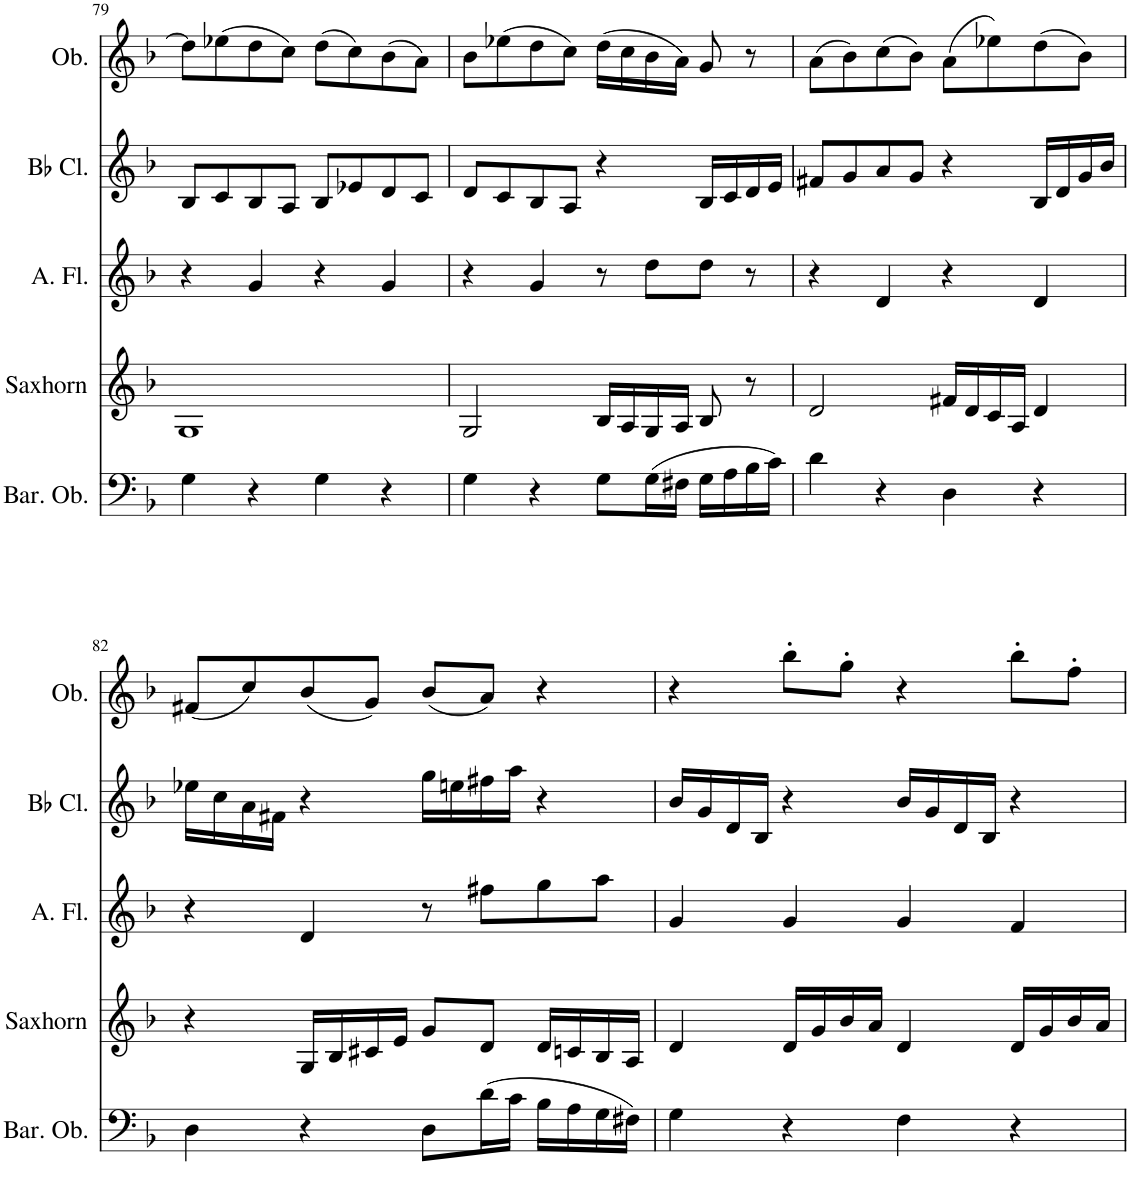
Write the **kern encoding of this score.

**kern	**kern	**kern	**kern	**kern
*part5	*part4	*part3	*part2	*part1
*staff5	*staff4	*staff3	*staff2	*staff1
*I"Baritone Oboe	*I"Saxhorn	*I"Alto Flute	*I"Bb Clarinet	*I"Oboe
*I'Bar. Ob.	*I'Saxhorn	*I'A. Fl.	*I'Bb Cl.	*I'Ob.
!!LO:PB:g=z
*clefF4	*clefG2	*clefG2	*clefG2	*clefG2
*	*ITrd4c7	*	*ITrd1c2	*
*k[b-]	*k[b-]	*k[b-]	*k[b-]	*k[b-]
*M4/4	*M4/4	*M4/4	*M4/4	*M4/4
*met(c)	*met(c)	*met(c)	*met(c)	*met(c)
=79	=79	=79	=79	=79
4G\	1G	4r	8B-/L	8dd\L]
.	.	.	8c/	(8ee-X\
4r	.	4g/	8B-/	8dd\
.	.	.	8A/J	8cc\J)
4G\	.	4r	8B-/L	(8dd\L
.	.	.	8e-X/	8cc\)
4r	.	4g/	8d/	(8b-\
.	.	.	8c/J	8a\J)
=80	=80	=80	=80	=80
4G\	2G/	4r	8d/L	8b-\L
.	.	.	8c/	(8ee-X\
4r	.	4g/	8B-/	8dd\
.	.	.	8A/J	8cc\J)
8G\L	16B-/LL	8r	4r	(16dd\LL
.	16A/	.	.	16cc\
(16G\L	16G/	8dd\L	.	16b-\
16F#X\JJ	16A/JJ	.	.	16a\JJ)
16G\LL	8B-/	8dd\J	16B-/LL	8g/
16A\	.	.	16c/	.
16B-\	8r	8r	16d/	8r
16c\JJ)	.	.	16e/JJ	.
=81	=81	=81	=81	=81
4d\	2d/	4r	8f#X/L	(8a\L
.	.	.	8g/	8b-\)
4r	.	4d/	8a/	(8cc\
.	.	.	8g/J	8b-\J)
4D\	16f#X/LL	4r	4r	(8a\L
.	16d/	.	.	.
.	16c/	.	.	8ee-X\)
.	16A/JJ	.	.	.
4r	4d/	4d/	16B-/LL	(8dd\
.	.	.	16d/	.
.	.	.	16g/	8b-\J)
.	.	.	16b-/JJ	.
!!LO:LB:g=z
=82	=82	=82	=82	=82
4D\	4r	4r	16ee-X\LL	(8f#X/L
.	.	.	16cc\	.
.	.	.	16a\	8cc/)
.	.	.	16f#X\JJ	.
4r	16G/LL	4d/	4r	(8b-/
.	16B-/	.	.	.
.	16c#X/	.	.	8g/J)
.	16e/JJ	.	.	.
8D\L	8g/L	8r	16gg\LL	(8b-/L
.	.	.	16een\	.
(16d\L	8d/J	8ff#X\L	16ff#X\	8a/J)
16c\JJ	.	.	16aa\JJ	.
16B-\LL	16d/LL	8gg\	4r	4r
16A\	16cn/	.	.	.
16G\	16B-/	8aa\J	.	.
16F#X\JJ)	16A/JJ	.	.	.
=83	=83	=83	=83	=83
4G\	4d/	4g/	16b-/LL	4r
.	.	.	16g/	.
.	.	.	16d/	.
.	.	.	16B-/JJ	.
4r	16d/LL	4g/	4r	8bb-'\L
.	16g/	.	.	.
.	16b-/	.	.	8gg'\J
.	16a/JJ	.	.	.
4F\	4d/	4g/	16b-/LL	4r
.	.	.	16g/	.
.	.	.	16d/	.
.	.	.	16B-/JJ	.
4r	16d/LL	4f/	4r	8bb-'\L
.	16g/	.	.	.
.	16b-/	.	.	8ff'\J
.	16a/JJ	.	.	.
=	=	=	=	=
*-	*-	*-	*-	*-
